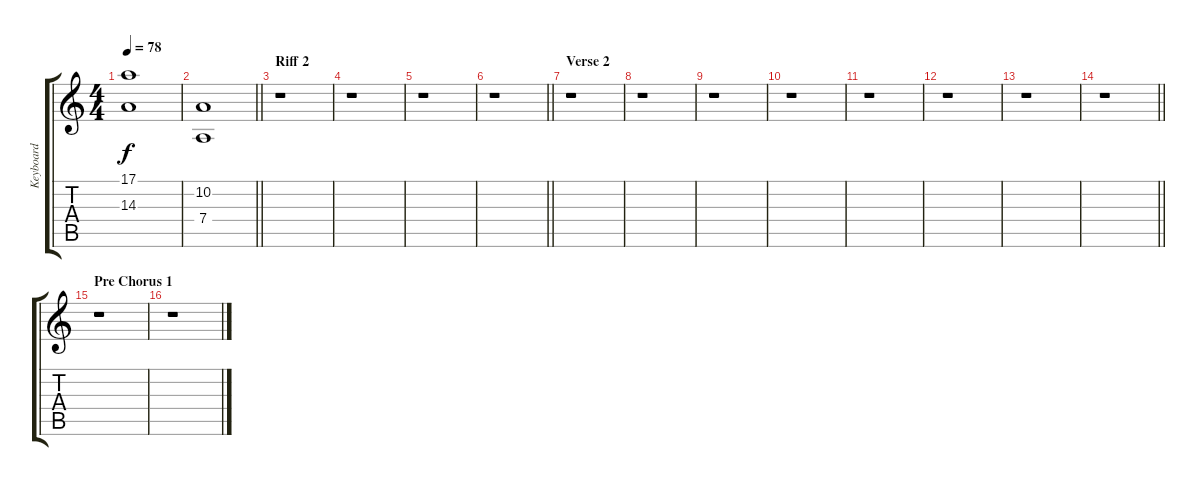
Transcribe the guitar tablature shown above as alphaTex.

\track ("Keyboard" "Keyboard") {instrument synthstrings1}
\staff {score tabs}
\tuning (E4 B3 G3 D3 A2 E2) {hide}
\ts (4 4)
\tempo 78
\clef g2
\ks c
(17.1 14.3).1{dy f} |
\barLineRight lightlight
(10.2 7.4).1 |
\section ("" "Riff 2")
r.1 |
r.1 |
r.1 |
\barLineRight lightlight
r.1 |
\section ("" "Verse 2")
r.1 |
r.1 |
r.1 |
r.1 |
r.1 |
r.1 |
r.1 |
\barLineRight lightlight
r.1 |
\section ("" "Pre Chorus 1")
r.1 |
r.1
